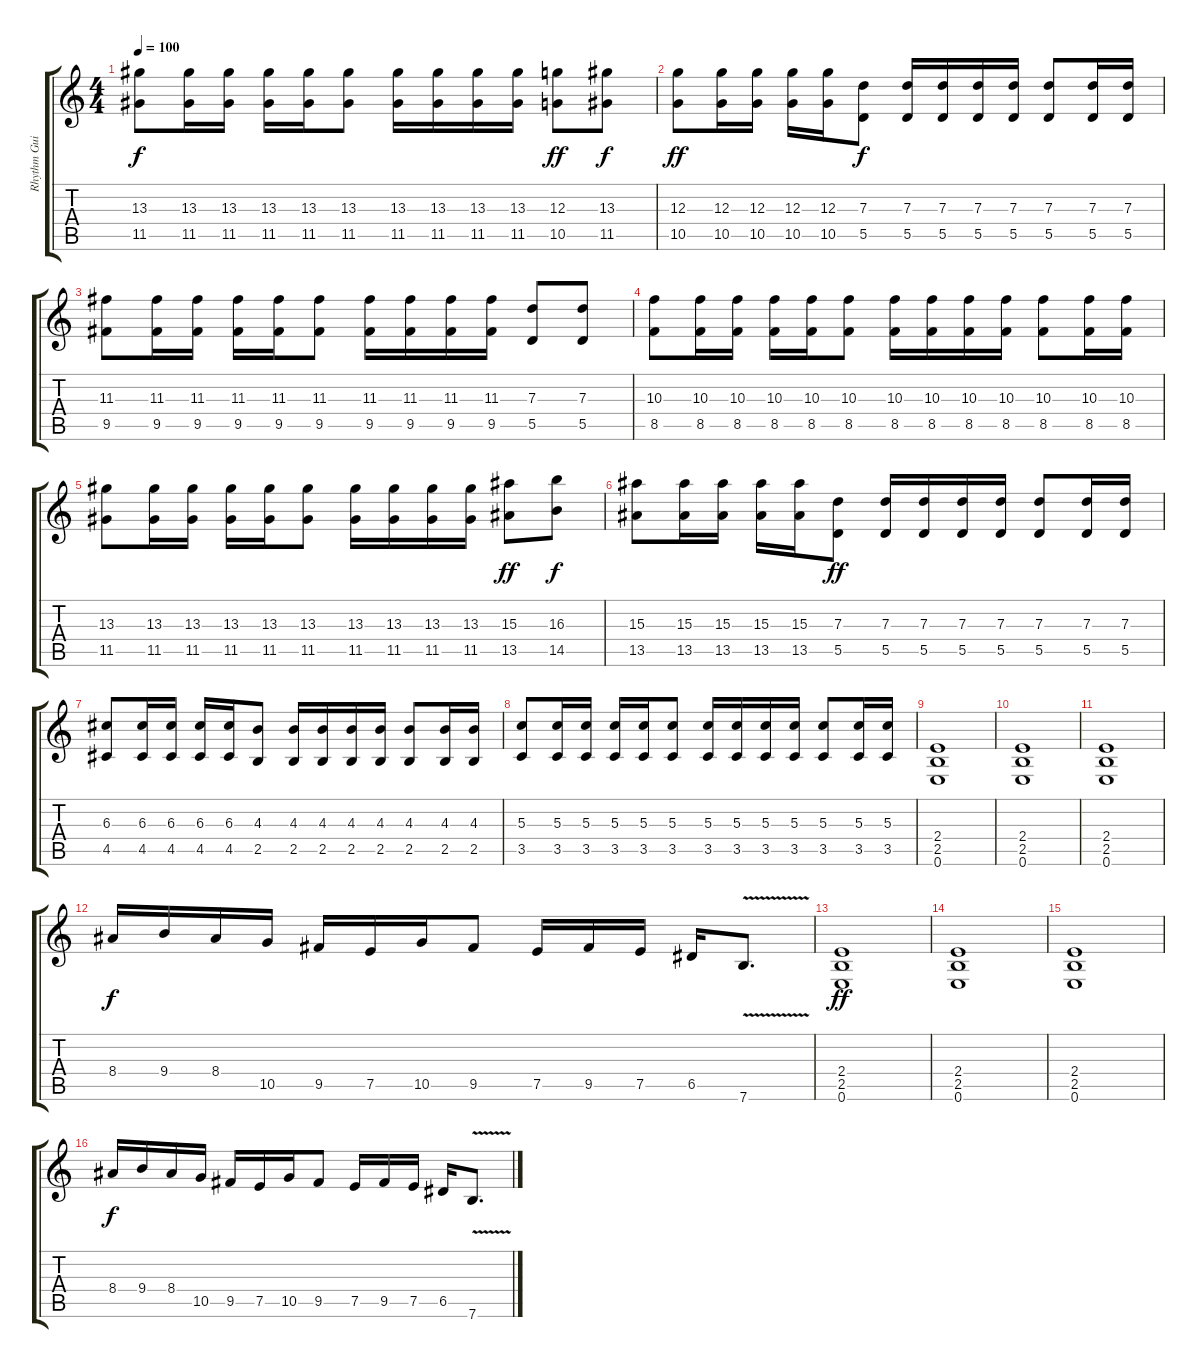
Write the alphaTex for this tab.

\track ("Rhythm Guitar II" "Rhythm Gui") {instrument distortionguitar}
\staff {score tabs}
\tuning (E4 B3 G3 D3 A2 E2) {hide}
\ts (4 4)
\tempo 100
\clef g2
\ks c
(13.3 11.5).8{dy f} (13.3 11.5).16 (13.3 11.5).16 (13.3 11.5).16 (13.3 11.5).16 (13.3 11.5).8 (13.3 11.5).16 (13.3 11.5).16 (13.3 11.5).16 (13.3 11.5).16 (12.3 10.5).8{dy ff} (13.3 11.5).8{dy f} |
(12.3 10.5).8{dy ff} (12.3 10.5).16 (12.3 10.5).16 (12.3 10.5).16 (12.3 10.5).16 (7.3 5.5).8{dy f} (7.3 5.5).16 (7.3 5.5).16 (7.3 5.5).16 (7.3 5.5).16 (7.3 5.5).8 (7.3 5.5).16 (7.3 5.5).16 |
(11.3 9.5).8 (11.3 9.5).16 (11.3 9.5).16 (11.3 9.5).16 (11.3 9.5).16 (11.3 9.5).8 (11.3 9.5).16 (11.3 9.5).16 (11.3 9.5).16 (11.3 9.5).16 (7.3 5.5).8 (7.3 5.5).8 |
(10.3 8.5).8 (10.3 8.5).16 (10.3 8.5).16 (10.3 8.5).16 (10.3 8.5).16 (10.3 8.5).8 (10.3 8.5).16 (10.3 8.5).16 (10.3 8.5).16 (10.3 8.5).16 (10.3 8.5).8 (10.3 8.5).16 (10.3 8.5).16 |
(13.3 11.5).8 (13.3 11.5).16 (13.3 11.5).16 (13.3 11.5).16 (13.3 11.5).16 (13.3 11.5).8 (13.3 11.5).16 (13.3 11.5).16 (13.3 11.5).16 (13.3 11.5).16 (15.3 13.5).8{dy ff} (16.3 14.5).8{dy f} |
(15.3 13.5).8 (15.3 13.5).16 (15.3 13.5).16 (15.3 13.5).16 (15.3 13.5).16 (7.3 5.5).8{dy ff} (7.3 5.5).16 (7.3 5.5).16 (7.3 5.5).16 (7.3 5.5).16 (7.3 5.5).8 (7.3 5.5).16 (7.3 5.5).16 |
(6.3 4.5).8 (6.3 4.5).16 (6.3 4.5).16 (6.3 4.5).16 (6.3 4.5).16 (4.3 2.5).8 (4.3 2.5).16 (4.3 2.5).16 (4.3 2.5).16 (4.3 2.5).16 (4.3 2.5).8 (4.3 2.5).16 (4.3 2.5).16 |
(5.3 3.5).8 (5.3 3.5).16 (5.3 3.5).16 (5.3 3.5).16 (5.3 3.5).16 (5.3 3.5).8 (5.3 3.5).16 (5.3 3.5).16 (5.3 3.5).16 (5.3 3.5).16 (5.3 3.5).8 (5.3 3.5).16 (5.3 3.5).16 |
(2.4 2.5 0.6).1 |
(2.4 2.5 0.6).1 |
(2.4 2.5 0.6).1 |
8.4.16{dy f} 9.4.16 8.4.16 10.5.16 9.5.16 7.5.16 10.5.16 9.5.8 7.5.16 9.5.16 7.5.16 6.5.16 7.6{v}.8{d} |
(2.4 2.5 0.6).1{dy ff} |
(2.4 2.5 0.6).1 |
(2.4 2.5 0.6).1 |
8.4.16{dy f} 9.4.16 8.4.16 10.5.16 9.5.16 7.5.16 10.5.16 9.5.8 7.5.16 9.5.16 7.5.16 6.5.16 7.6{v}.8{d}
